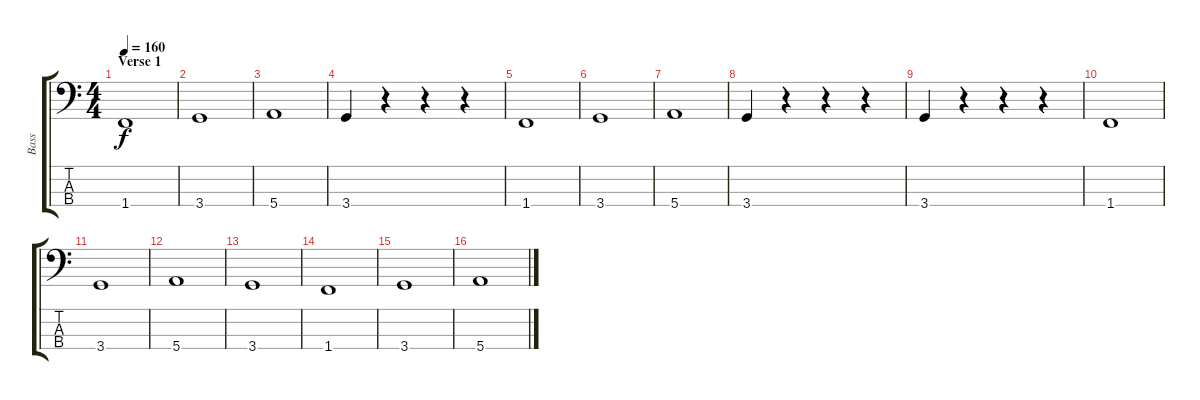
\track ("Bass" "Bass") {instrument electricbasspick}
\staff {score tabs}
\tuning (G2 D2 A1 E1) {hide}
\ts (4 4)
\section ("" "Verse 1")
\tempo 160
\clef f4
\ks c
1.4.1{dy f} |
3.4.1 |
5.4.1 |
3.4.4 r.4 r.4 r.4 |
1.4.1 |
3.4.1 |
5.4.1 |
3.4.4 r.4 r.4 r.4 |
3.4.4 r.4 r.4 r.4 |
1.4.1 |
3.4.1 |
5.4.1 |
3.4.1 |
1.4.1 |
3.4.1 |
5.4.1
